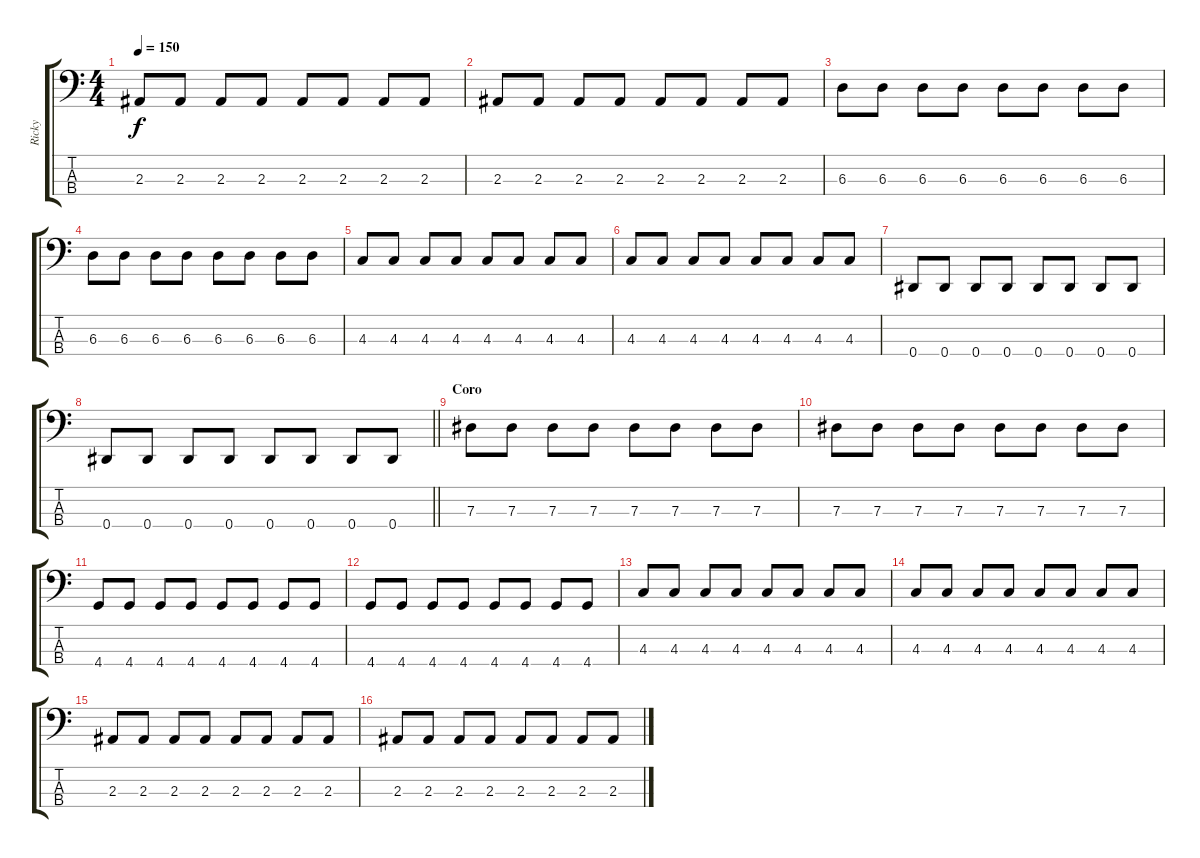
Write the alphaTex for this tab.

\track ("Ricky" "Ricky") {instrument electricbasspick}
\staff {score tabs}
\tuning (Gb2 Db2 Ab1 Eb1) {hide}
\ts (4 4)
\tempo 150
\clef f4
\ks c
2.3.8{dy f} 2.3.8 2.3.8 2.3.8 2.3.8 2.3.8 2.3.8 2.3.8 |
2.3.8 2.3.8 2.3.8 2.3.8 2.3.8 2.3.8 2.3.8 2.3.8 |
6.3.8 6.3.8 6.3.8 6.3.8 6.3.8 6.3.8 6.3.8 6.3.8 |
6.3.8 6.3.8 6.3.8 6.3.8 6.3.8 6.3.8 6.3.8 6.3.8 |
4.3.8 4.3.8 4.3.8 4.3.8 4.3.8 4.3.8 4.3.8 4.3.8 |
4.3.8 4.3.8 4.3.8 4.3.8 4.3.8 4.3.8 4.3.8 4.3.8 |
0.4.8 0.4.8 0.4.8 0.4.8 0.4.8 0.4.8 0.4.8 0.4.8 |
\barLineRight lightlight
0.4.8 0.4.8 0.4.8 0.4.8 0.4.8 0.4.8 0.4.8 0.4.8 |
\section ("" "Coro")
7.3.8 7.3.8 7.3.8 7.3.8 7.3.8 7.3.8 7.3.8 7.3.8 |
7.3.8 7.3.8 7.3.8 7.3.8 7.3.8 7.3.8 7.3.8 7.3.8 |
4.4.8 4.4.8 4.4.8 4.4.8 4.4.8 4.4.8 4.4.8 4.4.8 |
4.4.8 4.4.8 4.4.8 4.4.8 4.4.8 4.4.8 4.4.8 4.4.8 |
4.3.8 4.3.8 4.3.8 4.3.8 4.3.8 4.3.8 4.3.8 4.3.8 |
4.3.8 4.3.8 4.3.8 4.3.8 4.3.8 4.3.8 4.3.8 4.3.8 |
2.3.8 2.3.8 2.3.8 2.3.8 2.3.8 2.3.8 2.3.8 2.3.8 |
2.3.8 2.3.8 2.3.8 2.3.8 2.3.8 2.3.8 2.3.8 2.3.8
